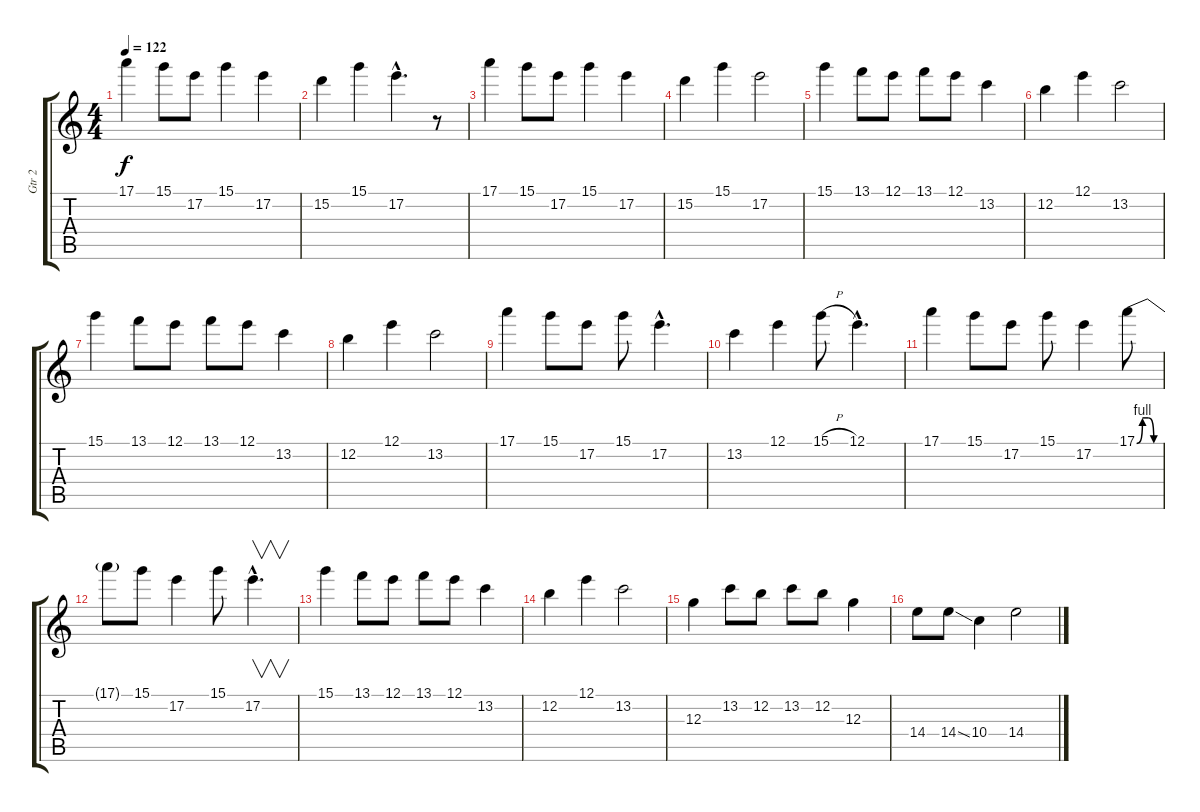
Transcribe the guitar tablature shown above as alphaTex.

\track ("Gtr 2" "Gtr 2") {instrument overdrivenguitar}
\staff {score tabs}
\tuning (E4 B3 G3 D3 A2 E2) {hide}
\ts (4 4)
\tempo 122
\clef g2
\ks c
17.1.4{dy f} 15.1.8 17.2.8 15.1.4 17.2.4 |
15.2.4 15.1.4 17.2{hac}.4{d} r.8 |
17.1.4 15.1.8 17.2.8 15.1.4 17.2.4 |
15.2.4 15.1.4 17.2.2 |
15.1.4 13.1.8 12.1.8 13.1.8 12.1.8 13.2.4 |
12.2.4 12.1.4 13.2.2 |
15.1.4 13.1.8 12.1.8 13.1.8 12.1.8 13.2.4 |
12.2.4 12.1.4 13.2.2 |
17.1.4 15.1.8 17.2.8 15.1.8 17.2{hac}.4{d} |
13.2.4 12.1.4 15.1{h}.8 12.1{hac}.4{d} |
17.1.4 15.1.8 17.2.8 15.1.8 17.2.4 17.1{be (custom 0 0 15 4 30 4 45 0 60 0)}.8 |
17.1{t}.8 15.1.8 17.2.4 15.1.8 17.2{hac}.4{v d} |
15.1.4 13.1.8 12.1.8 13.1.8 12.1.8 13.2.4 |
12.2.4 12.1.4 13.2.2 |
12.3.4 13.2.8 12.2.8 13.2.8 12.2.8 12.3.4 |
14.4.8 14.4{ss}.8 10.4.4 14.4.2
